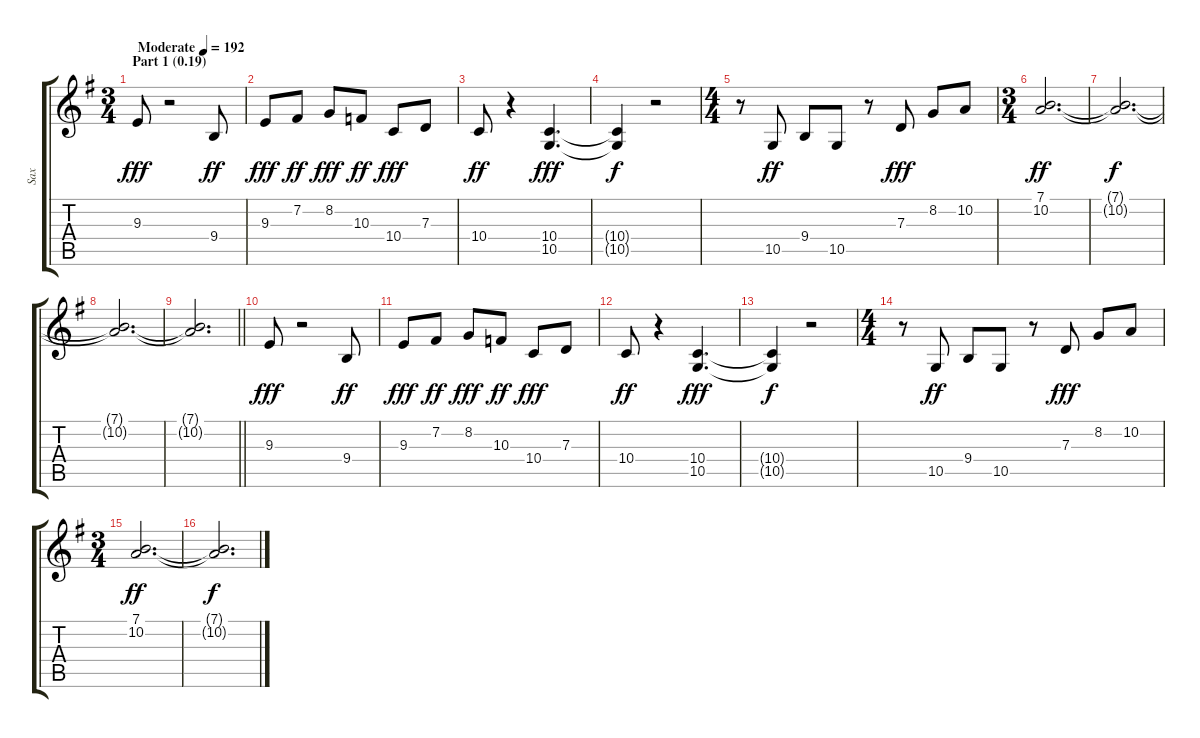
\track ("Sax" "Sax") {instrument altosax}
\staff {score tabs}
\tuning (E4 B3 G3 D3 A2 E2) {hide}
\ts (3 4)
\section ("" "Part 1 (0.19)")
\tempo (192 "Moderate")
\clef g2
\ks g
9.3.8{dy fff instrument altosax} r.2 9.4.8{dy ff} |
9.3.8{dy fff} 7.2.8{dy ff} 8.2.8{dy fff} 10.3.8{dy ff} 10.4.8{dy fff} 7.3.8 |
10.4.8{dy ff} r.4 (10.4 10.5).4{d dy fff} |
(10.4{t} 10.5{t}).4{dy f} r.2 |
\ts (4 4)
r.8 10.5.8{dy ff} 9.4.8 10.5.8 r.8 7.3.8{dy fff} 8.2.8 10.2.8 |
\ts (3 4)
(7.1 10.2).2{d dy ff} |
(7.1{t} 10.2{t}).2{d dy f} |
(7.1{t} 10.2{t}).2{d} |
\barLineRight lightlight
(7.1{t} 10.2{t}).2{d} |
9.3.8{dy fff} r.2 9.4.8{dy ff} |
9.3.8{dy fff} 7.2.8{dy ff} 8.2.8{dy fff} 10.3.8{dy ff} 10.4.8{dy fff} 7.3.8 |
10.4.8{dy ff} r.4 (10.4 10.5).4{d dy fff} |
(10.4{t} 10.5{t}).4{dy f} r.2 |
\ts (4 4)
r.8 10.5.8{dy ff} 9.4.8 10.5.8 r.8 7.3.8{dy fff} 8.2.8 10.2.8 |
\ts (3 4)
(7.1 10.2).2{d dy ff} |
(7.1{t} 10.2{t}).2{d dy f}
